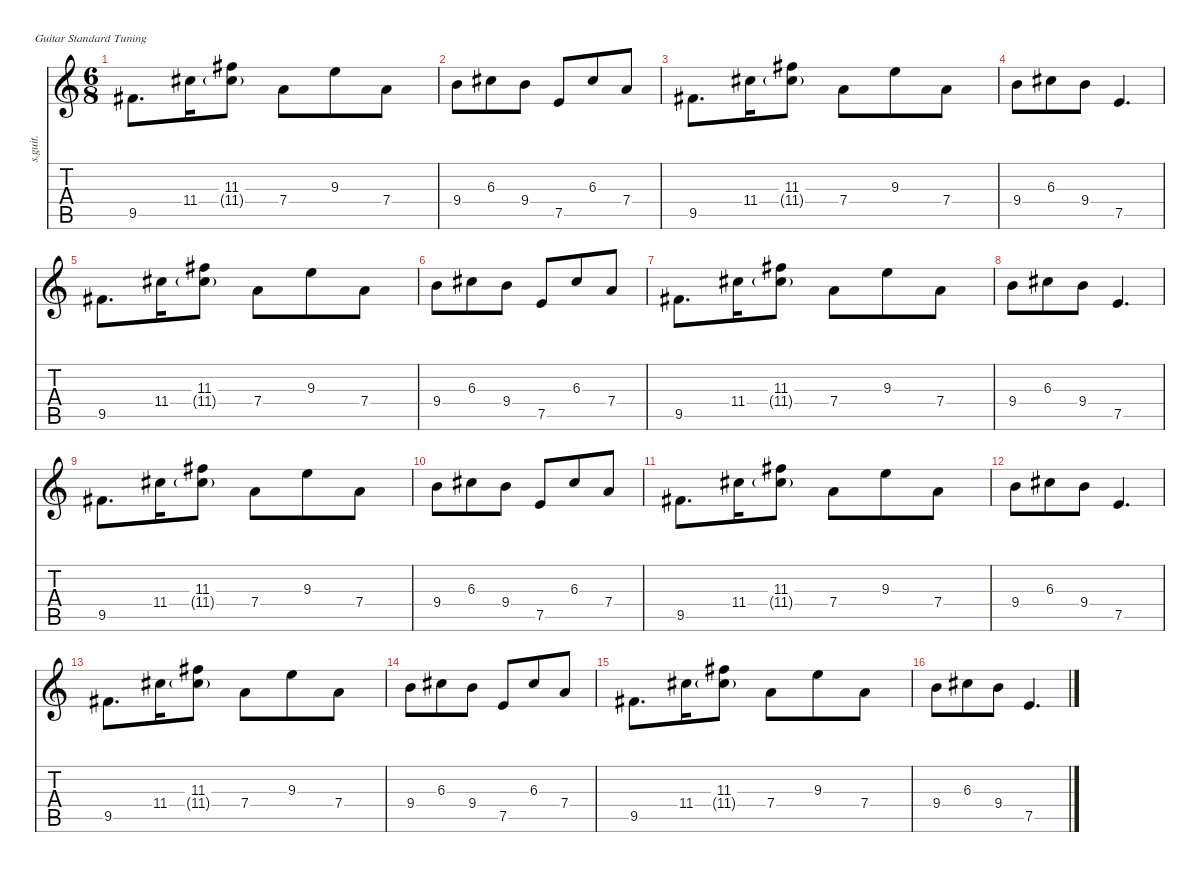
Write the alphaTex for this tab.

\defaultSystemsLayout 4
\hideDynamics
\bracketExtendMode nobrackets
\track ("Interlude Guitar II" "s.guit.") {instrument electricguitarclean}
\staff {score tabs}
\tuning (E4 B3 G3 D3 A2 E2)
\ts (6 8)
\tempo (78 hide)
\clef g2
\ks c
9.5{acc #}.8{d lyrics (0 "") lyrics (1 "") lyrics (2 "") lyrics (3 "") lyrics (4 "") dy f} 11.4{acc #}.16{lyrics (0 "") lyrics (1 "") lyrics (2 "") lyrics (3 "") lyrics (4 "")} (11.3{acc #} 11.4{g acc #}).8{lyrics (0 "") lyrics (1 "") lyrics (2 "") lyrics (3 "") lyrics (4 "")} 7.4.8{lyrics (0 "") lyrics (1 "") lyrics (2 "") lyrics (3 "") lyrics (4 "")} 9.3.8{lyrics (0 "") lyrics (1 "") lyrics (2 "") lyrics (3 "") lyrics (4 "")} 7.4.8{lyrics (0 "") lyrics (1 "") lyrics (2 "") lyrics (3 "") lyrics (4 "")} |
9.4.8{lyrics (0 "") lyrics (1 "") lyrics (2 "") lyrics (3 "") lyrics (4 "")} 6.3{acc #}.8{lyrics (0 "") lyrics (1 "") lyrics (2 "") lyrics (3 "") lyrics (4 "")} 9.4.8{lyrics (0 "") lyrics (1 "") lyrics (2 "") lyrics (3 "") lyrics (4 "")} 7.5.8{lyrics (0 "") lyrics (1 "") lyrics (2 "") lyrics (3 "") lyrics (4 "")} 6.3{acc #}.8{lyrics (0 "") lyrics (1 "") lyrics (2 "") lyrics (3 "") lyrics (4 "")} 7.4.8{lyrics (0 "") lyrics (1 "") lyrics (2 "") lyrics (3 "") lyrics (4 "")} |
9.5{acc #}.8{d lyrics (0 "") lyrics (1 "") lyrics (2 "") lyrics (3 "") lyrics (4 "")} 11.4{acc #}.16{lyrics (0 "") lyrics (1 "") lyrics (2 "") lyrics (3 "") lyrics (4 "")} (11.3{acc #} 11.4{g acc #}).8{lyrics (0 "") lyrics (1 "") lyrics (2 "") lyrics (3 "") lyrics (4 "")} 7.4.8{lyrics (0 "") lyrics (1 "") lyrics (2 "") lyrics (3 "") lyrics (4 "")} 9.3.8{lyrics (0 "") lyrics (1 "") lyrics (2 "") lyrics (3 "") lyrics (4 "")} 7.4.8{lyrics (0 "") lyrics (1 "") lyrics (2 "") lyrics (3 "") lyrics (4 "")} |
9.4.8{lyrics (0 "") lyrics (1 "") lyrics (2 "") lyrics (3 "") lyrics (4 "")} 6.3{acc #}.8{lyrics (0 "") lyrics (1 "") lyrics (2 "") lyrics (3 "") lyrics (4 "")} 9.4.8{lyrics (0 "") lyrics (1 "") lyrics (2 "") lyrics (3 "") lyrics (4 "")} 7.5.4{d lyrics (0 "") lyrics (1 "") lyrics (2 "") lyrics (3 "") lyrics (4 "")} |
9.5{acc #}.8{d lyrics (0 "") lyrics (1 "") lyrics (2 "") lyrics (3 "") lyrics (4 "")} 11.4{acc #}.16{lyrics (0 "") lyrics (1 "") lyrics (2 "") lyrics (3 "") lyrics (4 "")} (11.3{acc #} 11.4{g acc #}).8{lyrics (0 "") lyrics (1 "") lyrics (2 "") lyrics (3 "") lyrics (4 "")} 7.4.8{lyrics (0 "") lyrics (1 "") lyrics (2 "") lyrics (3 "") lyrics (4 "")} 9.3.8{lyrics (0 "") lyrics (1 "") lyrics (2 "") lyrics (3 "") lyrics (4 "")} 7.4.8{lyrics (0 "") lyrics (1 "") lyrics (2 "") lyrics (3 "") lyrics (4 "")} |
9.4.8{lyrics (0 "") lyrics (1 "") lyrics (2 "") lyrics (3 "") lyrics (4 "")} 6.3{acc #}.8{lyrics (0 "") lyrics (1 "") lyrics (2 "") lyrics (3 "") lyrics (4 "")} 9.4.8{lyrics (0 "") lyrics (1 "") lyrics (2 "") lyrics (3 "") lyrics (4 "")} 7.5.8{lyrics (0 "") lyrics (1 "") lyrics (2 "") lyrics (3 "") lyrics (4 "")} 6.3{acc #}.8{lyrics (0 "") lyrics (1 "") lyrics (2 "") lyrics (3 "") lyrics (4 "")} 7.4.8{lyrics (0 "") lyrics (1 "") lyrics (2 "") lyrics (3 "") lyrics (4 "")} |
9.5{acc #}.8{d lyrics (0 "") lyrics (1 "") lyrics (2 "") lyrics (3 "") lyrics (4 "")} 11.4{acc #}.16{lyrics (0 "") lyrics (1 "") lyrics (2 "") lyrics (3 "") lyrics (4 "")} (11.3{acc #} 11.4{g acc #}).8{lyrics (0 "") lyrics (1 "") lyrics (2 "") lyrics (3 "") lyrics (4 "")} 7.4.8{lyrics (0 "") lyrics (1 "") lyrics (2 "") lyrics (3 "") lyrics (4 "")} 9.3.8{lyrics (0 "") lyrics (1 "") lyrics (2 "") lyrics (3 "") lyrics (4 "")} 7.4.8{lyrics (0 "") lyrics (1 "") lyrics (2 "") lyrics (3 "") lyrics (4 "")} |
9.4.8{lyrics (0 "") lyrics (1 "") lyrics (2 "") lyrics (3 "") lyrics (4 "")} 6.3{acc #}.8{lyrics (0 "") lyrics (1 "") lyrics (2 "") lyrics (3 "") lyrics (4 "")} 9.4.8{lyrics (0 "") lyrics (1 "") lyrics (2 "") lyrics (3 "") lyrics (4 "")} 7.5.4{d lyrics (0 "") lyrics (1 "") lyrics (2 "") lyrics (3 "") lyrics (4 "")} |
9.5{acc #}.8{d lyrics (0 "") lyrics (1 "") lyrics (2 "") lyrics (3 "") lyrics (4 "")} 11.4{acc #}.16{lyrics (0 "") lyrics (1 "") lyrics (2 "") lyrics (3 "") lyrics (4 "")} (11.3{acc #} 11.4{g acc #}).8{lyrics (0 "") lyrics (1 "") lyrics (2 "") lyrics (3 "") lyrics (4 "")} 7.4.8{lyrics (0 "") lyrics (1 "") lyrics (2 "") lyrics (3 "") lyrics (4 "")} 9.3.8{lyrics (0 "") lyrics (1 "") lyrics (2 "") lyrics (3 "") lyrics (4 "")} 7.4.8{lyrics (0 "") lyrics (1 "") lyrics (2 "") lyrics (3 "") lyrics (4 "")} |
9.4.8{lyrics (0 "") lyrics (1 "") lyrics (2 "") lyrics (3 "") lyrics (4 "")} 6.3{acc #}.8{lyrics (0 "") lyrics (1 "") lyrics (2 "") lyrics (3 "") lyrics (4 "")} 9.4.8{lyrics (0 "") lyrics (1 "") lyrics (2 "") lyrics (3 "") lyrics (4 "")} 7.5.8{lyrics (0 "") lyrics (1 "") lyrics (2 "") lyrics (3 "") lyrics (4 "")} 6.3{acc #}.8{lyrics (0 "") lyrics (1 "") lyrics (2 "") lyrics (3 "") lyrics (4 "")} 7.4.8{lyrics (0 "") lyrics (1 "") lyrics (2 "") lyrics (3 "") lyrics (4 "")} |
9.5{acc #}.8{d lyrics (0 "") lyrics (1 "") lyrics (2 "") lyrics (3 "") lyrics (4 "")} 11.4{acc #}.16{lyrics (0 "") lyrics (1 "") lyrics (2 "") lyrics (3 "") lyrics (4 "")} (11.3{acc #} 11.4{g acc #}).8{lyrics (0 "") lyrics (1 "") lyrics (2 "") lyrics (3 "") lyrics (4 "")} 7.4.8{lyrics (0 "") lyrics (1 "") lyrics (2 "") lyrics (3 "") lyrics (4 "")} 9.3.8{lyrics (0 "") lyrics (1 "") lyrics (2 "") lyrics (3 "") lyrics (4 "")} 7.4.8{lyrics (0 "") lyrics (1 "") lyrics (2 "") lyrics (3 "") lyrics (4 "")} |
9.4.8{lyrics (0 "") lyrics (1 "") lyrics (2 "") lyrics (3 "") lyrics (4 "")} 6.3{acc #}.8{lyrics (0 "") lyrics (1 "") lyrics (2 "") lyrics (3 "") lyrics (4 "")} 9.4.8{lyrics (0 "") lyrics (1 "") lyrics (2 "") lyrics (3 "") lyrics (4 "")} 7.5.4{d lyrics (0 "") lyrics (1 "") lyrics (2 "") lyrics (3 "") lyrics (4 "")} |
9.5{acc #}.8{d lyrics (0 "") lyrics (1 "") lyrics (2 "") lyrics (3 "") lyrics (4 "")} 11.4{acc #}.16{lyrics (0 "") lyrics (1 "") lyrics (2 "") lyrics (3 "") lyrics (4 "")} (11.3{acc #} 11.4{g acc #}).8{lyrics (0 "") lyrics (1 "") lyrics (2 "") lyrics (3 "") lyrics (4 "")} 7.4.8{lyrics (0 "") lyrics (1 "") lyrics (2 "") lyrics (3 "") lyrics (4 "")} 9.3.8{lyrics (0 "") lyrics (1 "") lyrics (2 "") lyrics (3 "") lyrics (4 "")} 7.4.8{lyrics (0 "") lyrics (1 "") lyrics (2 "") lyrics (3 "") lyrics (4 "")} |
9.4.8{lyrics (0 "") lyrics (1 "") lyrics (2 "") lyrics (3 "") lyrics (4 "")} 6.3{acc #}.8{lyrics (0 "") lyrics (1 "") lyrics (2 "") lyrics (3 "") lyrics (4 "")} 9.4.8{lyrics (0 "") lyrics (1 "") lyrics (2 "") lyrics (3 "") lyrics (4 "")} 7.5.8{lyrics (0 "") lyrics (1 "") lyrics (2 "") lyrics (3 "") lyrics (4 "")} 6.3{acc #}.8{lyrics (0 "") lyrics (1 "") lyrics (2 "") lyrics (3 "") lyrics (4 "")} 7.4.8{lyrics (0 "") lyrics (1 "") lyrics (2 "") lyrics (3 "") lyrics (4 "")} |
9.5{acc #}.8{d lyrics (0 "") lyrics (1 "") lyrics (2 "") lyrics (3 "") lyrics (4 "")} 11.4{acc #}.16{lyrics (0 "") lyrics (1 "") lyrics (2 "") lyrics (3 "") lyrics (4 "")} (11.3{acc #} 11.4{g acc #}).8{lyrics (0 "") lyrics (1 "") lyrics (2 "") lyrics (3 "") lyrics (4 "")} 7.4.8{lyrics (0 "") lyrics (1 "") lyrics (2 "") lyrics (3 "") lyrics (4 "")} 9.3.8{lyrics (0 "") lyrics (1 "") lyrics (2 "") lyrics (3 "") lyrics (4 "")} 7.4.8{lyrics (0 "") lyrics (1 "") lyrics (2 "") lyrics (3 "") lyrics (4 "")} |
9.4.8{lyrics (0 "") lyrics (1 "") lyrics (2 "") lyrics (3 "") lyrics (4 "")} 6.3{acc #}.8{lyrics (0 "") lyrics (1 "") lyrics (2 "") lyrics (3 "") lyrics (4 "")} 9.4.8{lyrics (0 "") lyrics (1 "") lyrics (2 "") lyrics (3 "") lyrics (4 "")} 7.5.4{d lyrics (0 "") lyrics (1 "") lyrics (2 "") lyrics (3 "") lyrics (4 "")}
